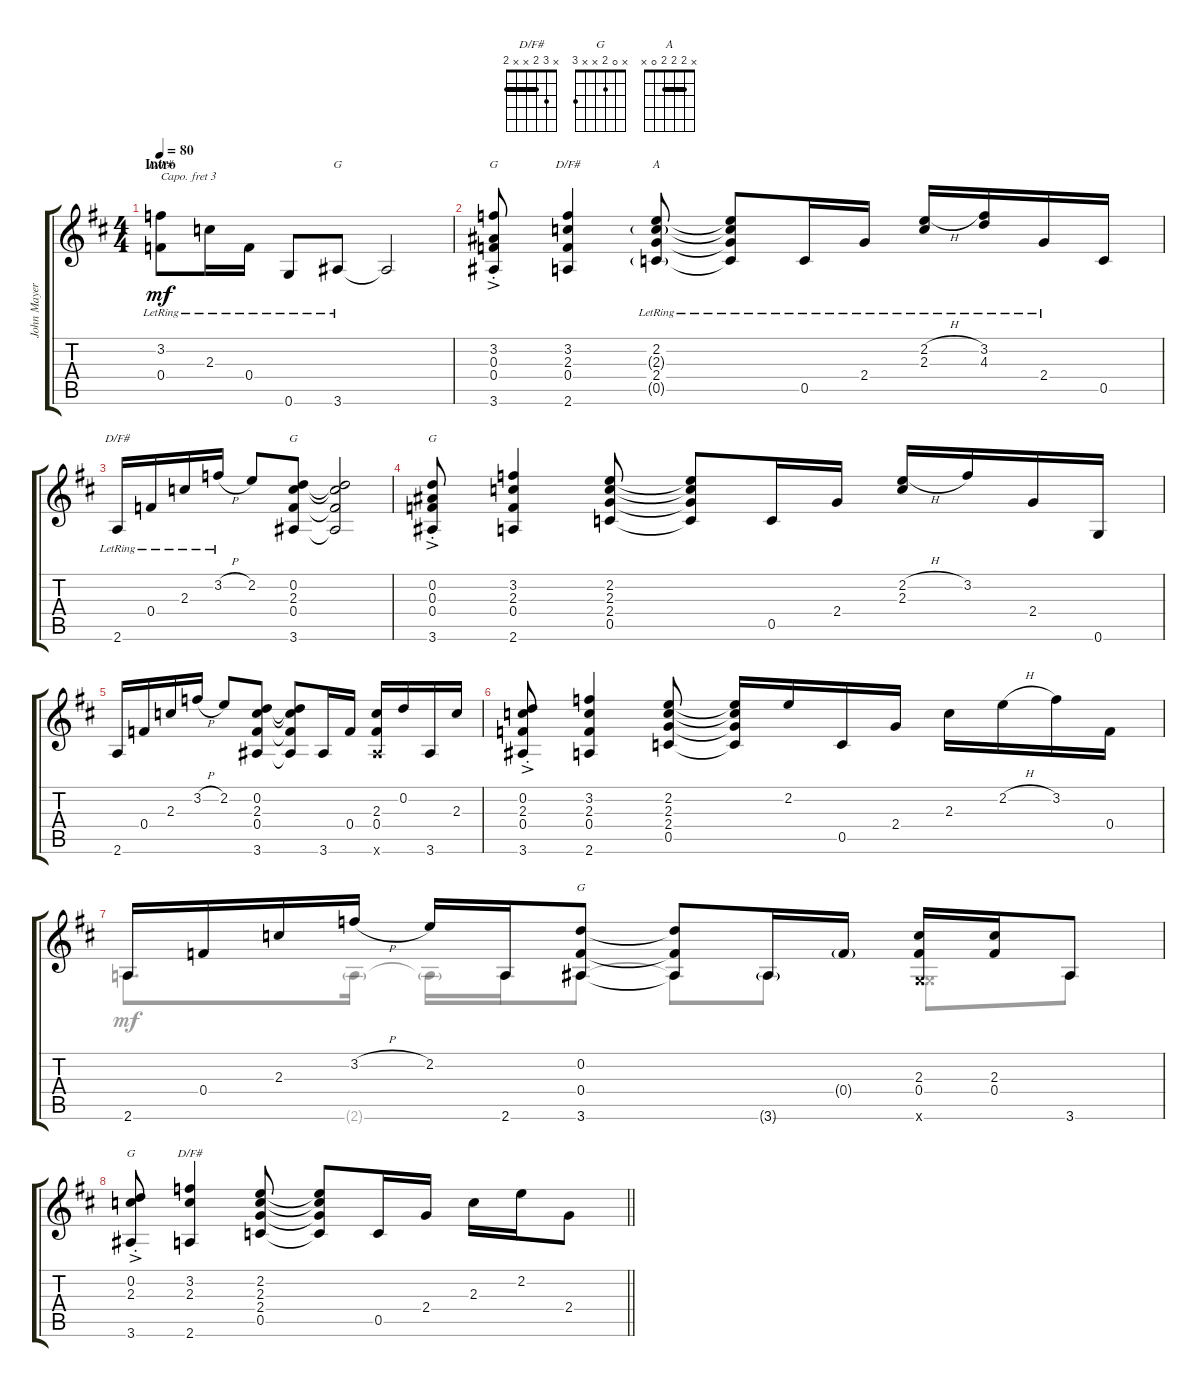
\track ("John Mayer acoustic guitar" "John Mayer") {instrument acousticguitarsteel}
\staff {score tabs}
\capo 3
\tuning (E4 B3 G3 D3 A2 E2) {hide}
\chord ("D/F#" x 3 x 0 x x)
\chord ("G" x x x x x 3)
\chord ("G" x 3 0 0 x 3)
\chord ("D/F#" x 3 2 0 x 2)
\chord ("A" x 2 2 2 0 x) {barre 2}
\chord ("D/F#" x x x x x 2)
\chord ("G" x 0 2 0 x 3)
\chord ("G" x 0 0 0 x 3)
\chord ("G" x 0 x 0 x 3)
\chord ("G" x 0 2 x x 3)
\chord ("D/F#" x 3 2 x x 2) {barre 2}
\voice
\ts (4 4)
\section ("" "Intro")
\tempo 80
\clef g2
\ks d
(3.2{lr} 0.4{lr}).8{ch "D/F#" dy mf instrument acousticguitarsteel} 2.3{lr}.16 0.4{lr}.16 0.6{lr}.8 3.6{lr}.8{ch "G"} 3.6{t}.2 |
(3.2{ac st} 0.3{ac st} 0.4{ac st} 3.6{ac st}).8{ch "G"} (3.2 2.3 0.4 2.6).4{ch "D/F#"} (2.2{lr} 2.3{g lr} 2.4{lr} 0.5{g lr}).8{ch "A"} (2.2{lr t} 2.3{lr t} 2.4{lr t} 0.5{lr t}).8 0.5{lr}.16 2.4{lr}.16 (2.2{h lr} 2.3{lr}).16 (3.2{lr} 4.3{lr}).16 2.4{lr}.16 0.5.16 |
2.6{lr}.16{ch "D/F#"} 0.4{lr}.16 2.3{lr}.16 3.2{h lr}.16 2.2.8 (0.2 2.3 0.4 3.6).8{ch "G"} (0.2{t} 2.3{t} 0.4{t} 3.6{t}).2 |
(0.2{ac st} 0.3{ac st} 0.4{ac st} 3.6{ac st}).8{ch "G"} (3.2 2.3 0.4 2.6).4 (2.2 2.3 2.4 0.5).8 (2.2{t} 2.3{t} 2.4{t} 0.5{t}).8 0.5.16 2.4.16 (2.2{h} 2.3).16 3.2.16 2.4.16 0.6.16 |
2.6.16 0.4.16 2.3.16 3.2{h}.16 2.2.8 (0.2 2.3 0.4 3.6).8 (0.2{t} 2.3{t} 0.4{t} 3.6{t}).8 3.6.16 0.4.16 (2.3 0.4 3.6{x}).16 0.2.16 3.6.16 2.3.16 |
(0.2{ac st} 2.3{ac st} 0.4{ac st} 3.6{ac st}).8 (3.2 2.3 0.4 2.6).4 (2.2 2.3 2.4 0.5).8 (2.2{t} 2.3{t} 2.4{t} 0.5{t}).16 2.2.16 0.5.16 2.4.16 2.3.16 2.2{h}.16 3.2.16 0.4.16 |
2.6.16 0.4.16 2.3.16 3.2{h}.16 2.2.16 2.6.16 (0.2 0.4 3.6).8{ch "G"} (0.2{t} 0.4{t} 3.6{t}).8 3.6{g}.16 0.4{g}.16 (2.3 0.4 0.6{x}).16 (2.3 0.4).16 3.6.8 |
\barLineRight lightlight
(0.2{ac st} 2.3{ac st} 3.6{ac st}).8{ch "G"} (3.2 2.3 2.6).4{ch "D/F#"} (2.2 2.3 2.4 0.5).8 (2.2{t} 2.3{t} 2.4{t} 0.5{t}).8 0.5.16 2.4.16 2.3.16 2.2.16 2.4.8
\voice
\clef g2
\ottava regular
\simile none
\ks d
|
|
|
|
|
|
2.6.8{d} 2.6{g}.16 2.6{g t}.16 2.6.16 3.6.8 3.6{t}.8 3.6.8 0.6{x}.8 3.6.8 |
\barLineRight lightlight
